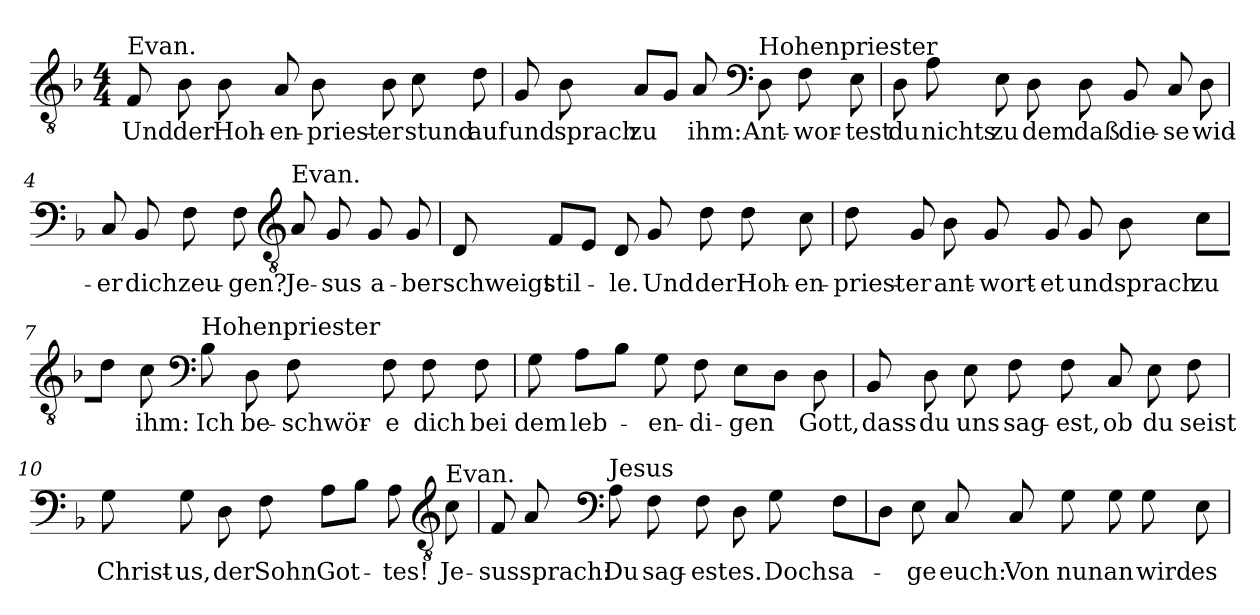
**kern	**text
*part1	*part1
*staff1	*staff1
!!LO:PB:g=z
*clefGv2	*
*k[b-]	*
*F:	*
*M4/4	*
=1	=1
!LO:TX:a:t=Evan.	!
!	!LO:LY:b:color=#000000
8Fi/	Und
!	!LO:LY:b:color=#000000
8B-i\	der
!	!LO:LY:b:color=#000000
8B-i\	Hoh-
!	!LO:LY:b:color=#000000
8Ai/	-en-
!	!LO:LY:b:color=#000000
8B-i\	-priest-
!	!LO:LY:b:color=#000000
8B-i\	-er
!	!LO:LY:b:color=#000000
8ci\	stund
!	!LO:LY:b:color=#000000
8di\	auf
=2	=2
!	!LO:LY:b:color=#000000
8Gi/	und
!	!LO:LY:b:color=#000000
8B-i\	sprach
!	!LO:LY:b:color=#000000
8Ai/L	zu
8Gi/J	.
!	!LO:LY:b:color=#000000
8Ai/	ihm:
*clefF4	*
!LO:TX:a:t=Hohenpriester	!
!	!LO:LY:b:color=#000000
8Di\	Ant-
!	!LO:LY:b:color=#000000
8Fi\	-wor-
!	!LO:LY:b:color=#000000
8Ei\	-test
=3	=3
!	!LO:LY:b:color=#000000
8Di\	du
!	!LO:LY:b:color=#000000
8Ai\	nichts
!	!LO:LY:b:color=#000000
8Ei\	zu
!	!LO:LY:b:color=#000000
8Di\	dem
!	!LO:LY:b:color=#000000
8Di\	daß
!	!LO:LY:b:color=#000000
8BB-i/	die-
!	!LO:LY:b:color=#000000
8Ci/	-se
!	!LO:LY:b:color=#000000
8Di\	wid-
!!LO:LB:g=z
=4	=4
!	!LO:LY:b:color=#000000
8Ci/	-er
!	!LO:LY:b:color=#000000
8BB-i/	dich
!	!LO:LY:b:color=#000000
8Fi\	zeu-
!	!LO:LY:b:color=#000000
8Fi\	-gen?
*clefGv2	*
!LO:TX:a:t=Evan.	!
!	!LO:LY:b:color=#000000
8Ai/	Je-
!	!LO:LY:b:color=#000000
8Gi/	-sus
!	!LO:LY:b:color=#000000
8Gi/	a-
!	!LO:LY:b:color=#000000
8Gi/	-ber
=5	=5
!	!LO:LY:b:color=#000000
8Di/	schweigt
!	!LO:LY:b:color=#000000
8Fi/L	stil-
8Ei/J	.
!	!LO:LY:b:color=#000000
8Di/	-le.
!	!LO:LY:b:color=#000000
8Gi/	Und
!	!LO:LY:b:color=#000000
8di\	der
!	!LO:LY:b:color=#000000
8di\	Hoh-
!	!LO:LY:b:color=#000000
8ci\	-en-
=6	=6
!	!LO:LY:b:color=#000000
8di\	-priest-
!	!LO:LY:b:color=#000000
8Gi/	-er
!	!LO:LY:b:color=#000000
8B-i\	ant-
!	!LO:LY:b:color=#000000
8Gi/	-wort-
!	!LO:LY:b:color=#000000
8Gi/	-et
!	!LO:LY:b:color=#000000
8Gi/	und
!	!LO:LY:b:color=#000000
8B-i\	sprach
!	!LO:LY:b:color=#000000
8ci\L	zu
!!LO:LB:g=z
=7	=7
8di\J	.
!	!LO:LY:b:color=#000000
8ci\	ihm:
*clefF4	*
!LO:TX:a:t=Hohenpriester	!
!	!LO:LY:b:color=#000000
8B-i\	Ich
!	!LO:LY:b:color=#000000
8Di\	be-
!	!LO:LY:b:color=#000000
8Fi\	-schwör-
!	!LO:LY:b:color=#000000
8Fi\	-e
!	!LO:LY:b:color=#000000
8Fi\	dich
!	!LO:LY:b:color=#000000
8Fi\	bei
=8	=8
!	!LO:LY:b:color=#000000
8Gi\	dem
!	!LO:LY:b:color=#000000
8Ai\L	leb-
8B-i\J	.
!	!LO:LY:b:color=#000000
8Gi\	-en-
!	!LO:LY:b:color=#000000
8Fi\	-di-
!	!LO:LY:b:color=#000000
8Ei\L	-gen
8Di\J	.
!	!LO:LY:b:color=#000000
8Di\	Gott,
=9	=9
!	!LO:LY:b:color=#000000
8BB-i/	dass
!	!LO:LY:b:color=#000000
8Di\	du
!	!LO:LY:b:color=#000000
8Ei\	uns
!	!LO:LY:b:color=#000000
8Fi\	sag-
!	!LO:LY:b:color=#000000
8Fi\	-est,
!	!LO:LY:b:color=#000000
8Ci/	ob
!	!LO:LY:b:color=#000000
8Ei\	du
!	!LO:LY:b:color=#000000
8Fi\	seist
=10	=10
!	!LO:LY:b:color=#000000
8Gi\	Christ-
!	!LO:LY:b:color=#000000
8Gi\	-us,
!	!LO:LY:b:color=#000000
8Di\	der
!	!LO:LY:b:color=#000000
8Fi\	Sohn
!	!LO:LY:b:color=#000000
8Ai\L	Got-
8B-i\J	.
!	!LO:LY:b:color=#000000
8Ai\	-tes!
*clefGv2	*
!LO:TX:a:t=Evan.	!
!	!LO:LY:b:color=#000000
8ci\	Je-
!!LO:LB:g=z
=11	=11
!	!LO:LY:b:color=#000000
8Fi/	-sus
!	!LO:LY:b:color=#000000
8Ai/	sprach:
*clefF4	*
!LO:TX:a:t=Jesus	!
!	!LO:LY:b:color=#000000
8Ai\	Du
!	!LO:LY:b:color=#000000
8Fi\	sag-
!	!LO:LY:b:color=#000000
8Fi\	-est
!	!LO:LY:b:color=#000000
8Di\	es.
!	!LO:LY:b:color=#000000
8Gi\	Doch
!	!LO:LY:b:color=#000000
8Fi\L	sa-
=12	=12
8Di\J	.
!	!LO:LY:b:color=#000000
8Ei\	-ge
!	!LO:LY:b:color=#000000
8Ci/	euch:
!	!LO:LY:b:color=#000000
8Ci/	Von
!	!LO:LY:b:color=#000000
8Gi\	nun
!	!LO:LY:b:color=#000000
8Gi\	an
!	!LO:LY:b:color=#000000
8Gi\	wird
!	!LO:LY:b:color=#000000
8Ei\	es
=	=
*-	*-
